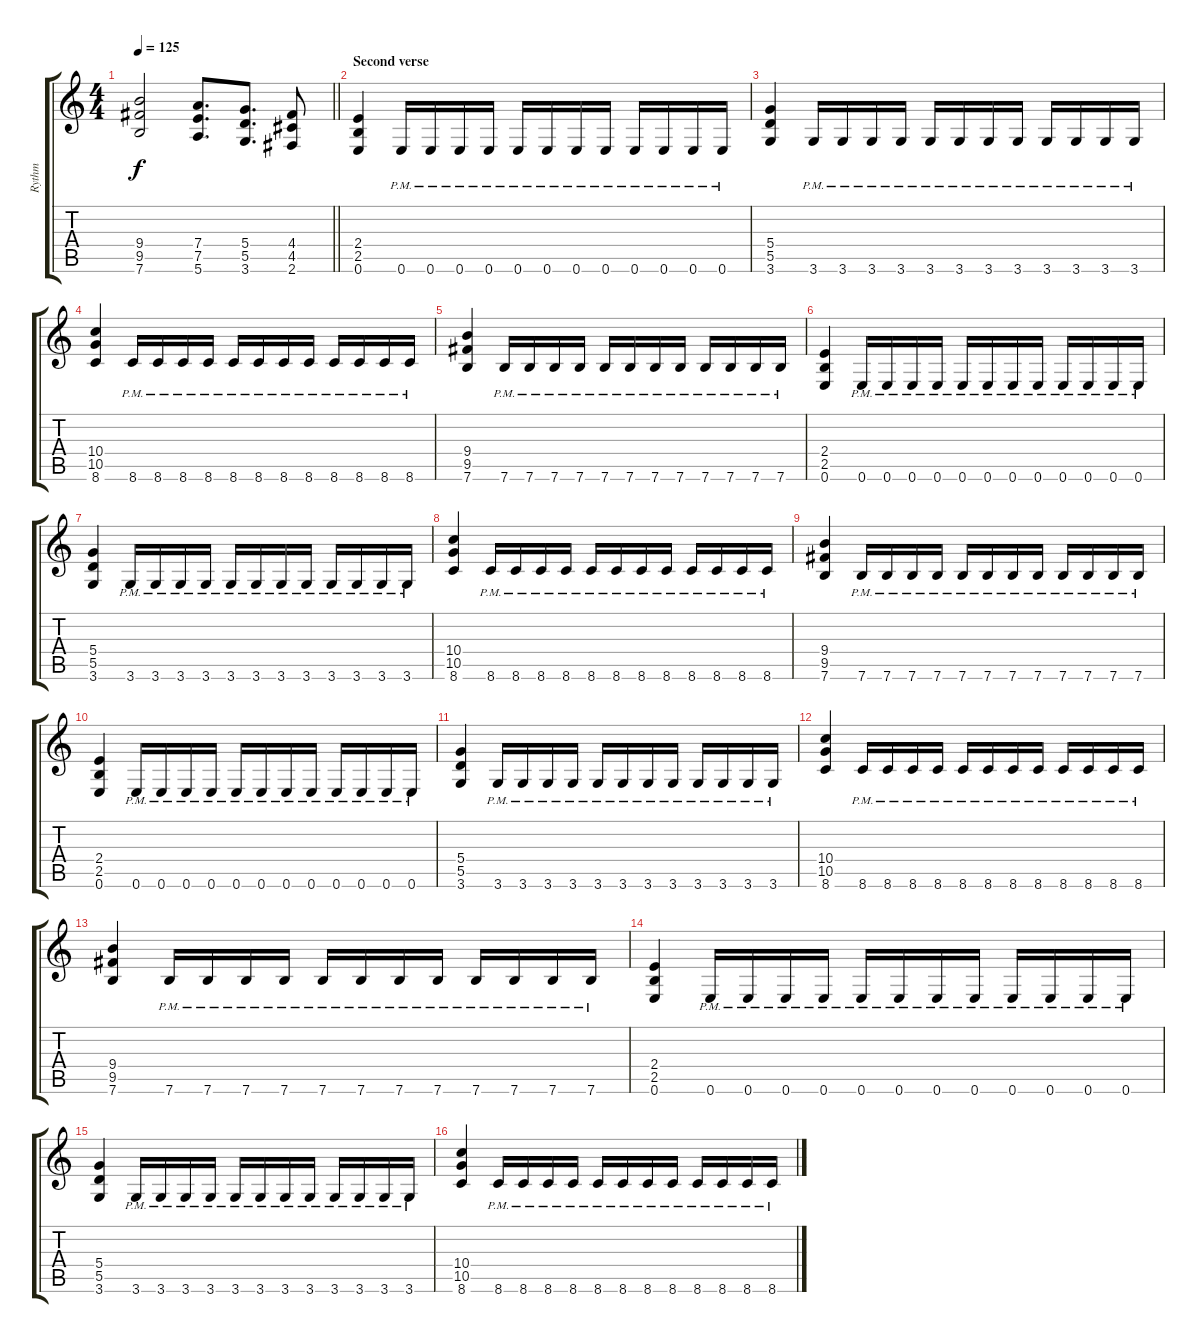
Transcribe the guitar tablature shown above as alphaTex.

\track ("Rythm" "Rythm") {instrument distortionguitar}
\staff {score tabs}
\tuning (E4 B3 G3 D3 A2 E2) {hide}
\ts (4 4)
\tempo 125
\clef g2
\barLineRight lightlight
\ks c
(9.4{t} 9.5{t} 7.6{t}).2{dy f} (7.4 7.5 5.6).8{d} (5.4 5.5 3.6).8{d} (4.4 4.5 2.6).8 |
\section ("" "Second verse")
(2.4 2.5 0.6).4 0.6{pm}.16 0.6{pm}.16 0.6{pm}.16 0.6{pm}.16 0.6{pm}.16 0.6{pm}.16 0.6{pm}.16 0.6{pm}.16 0.6{pm}.16 0.6{pm}.16 0.6{pm}.16 0.6{pm}.16 |
(5.4 5.5 3.6).4 3.6{pm}.16 3.6{pm}.16 3.6{pm}.16 3.6{pm}.16 3.6{pm}.16 3.6{pm}.16 3.6{pm}.16 3.6{pm}.16 3.6{pm}.16 3.6{pm}.16 3.6{pm}.16 3.6{pm}.16 |
(10.4 10.5 8.6).4 8.6{pm}.16 8.6{pm}.16 8.6{pm}.16 8.6{pm}.16 8.6{pm}.16 8.6{pm}.16 8.6{pm}.16 8.6{pm}.16 8.6{pm}.16 8.6{pm}.16 8.6{pm}.16 8.6{pm}.16 |
(9.4 9.5 7.6).4 7.6{pm}.16 7.6{pm}.16 7.6{pm}.16 7.6{pm}.16 7.6{pm}.16 7.6{pm}.16 7.6{pm}.16 7.6{pm}.16 7.6{pm}.16 7.6{pm}.16 7.6{pm}.16 7.6{pm}.16 |
(2.4 2.5 0.6).4 0.6{pm}.16 0.6{pm}.16 0.6{pm}.16 0.6{pm}.16 0.6{pm}.16 0.6{pm}.16 0.6{pm}.16 0.6{pm}.16 0.6{pm}.16 0.6{pm}.16 0.6{pm}.16 0.6{pm}.16 |
(5.4 5.5 3.6).4 3.6{pm}.16 3.6{pm}.16 3.6{pm}.16 3.6{pm}.16 3.6{pm}.16 3.6{pm}.16 3.6{pm}.16 3.6{pm}.16 3.6{pm}.16 3.6{pm}.16 3.6{pm}.16 3.6{pm}.16 |
(10.4 10.5 8.6).4 8.6{pm}.16 8.6{pm}.16 8.6{pm}.16 8.6{pm}.16 8.6{pm}.16 8.6{pm}.16 8.6{pm}.16 8.6{pm}.16 8.6{pm}.16 8.6{pm}.16 8.6{pm}.16 8.6{pm}.16 |
(9.4 9.5 7.6).4 7.6{pm}.16 7.6{pm}.16 7.6{pm}.16 7.6{pm}.16 7.6{pm}.16 7.6{pm}.16 7.6{pm}.16 7.6{pm}.16 7.6{pm}.16 7.6{pm}.16 7.6{pm}.16 7.6{pm}.16 |
(2.4 2.5 0.6).4 0.6{pm}.16 0.6{pm}.16 0.6{pm}.16 0.6{pm}.16 0.6{pm}.16 0.6{pm}.16 0.6{pm}.16 0.6{pm}.16 0.6{pm}.16 0.6{pm}.16 0.6{pm}.16 0.6{pm}.16 |
(5.4 5.5 3.6).4 3.6{pm}.16 3.6{pm}.16 3.6{pm}.16 3.6{pm}.16 3.6{pm}.16 3.6{pm}.16 3.6{pm}.16 3.6{pm}.16 3.6{pm}.16 3.6{pm}.16 3.6{pm}.16 3.6{pm}.16 |
(10.4 10.5 8.6).4 8.6{pm}.16 8.6{pm}.16 8.6{pm}.16 8.6{pm}.16 8.6{pm}.16 8.6{pm}.16 8.6{pm}.16 8.6{pm}.16 8.6{pm}.16 8.6{pm}.16 8.6{pm}.16 8.6{pm}.16 |
(9.4 9.5 7.6).4 7.6{pm}.16 7.6{pm}.16 7.6{pm}.16 7.6{pm}.16 7.6{pm}.16 7.6{pm}.16 7.6{pm}.16 7.6{pm}.16 7.6{pm}.16 7.6{pm}.16 7.6{pm}.16 7.6{pm}.16 |
(2.4 2.5 0.6).4 0.6{pm}.16 0.6{pm}.16 0.6{pm}.16 0.6{pm}.16 0.6{pm}.16 0.6{pm}.16 0.6{pm}.16 0.6{pm}.16 0.6{pm}.16 0.6{pm}.16 0.6{pm}.16 0.6{pm}.16 |
(5.4 5.5 3.6).4 3.6{pm}.16 3.6{pm}.16 3.6{pm}.16 3.6{pm}.16 3.6{pm}.16 3.6{pm}.16 3.6{pm}.16 3.6{pm}.16 3.6{pm}.16 3.6{pm}.16 3.6{pm}.16 3.6{pm}.16 |
(10.4 10.5 8.6).4 8.6{pm}.16 8.6{pm}.16 8.6{pm}.16 8.6{pm}.16 8.6{pm}.16 8.6{pm}.16 8.6{pm}.16 8.6{pm}.16 8.6{pm}.16 8.6{pm}.16 8.6{pm}.16 8.6{pm}.16
